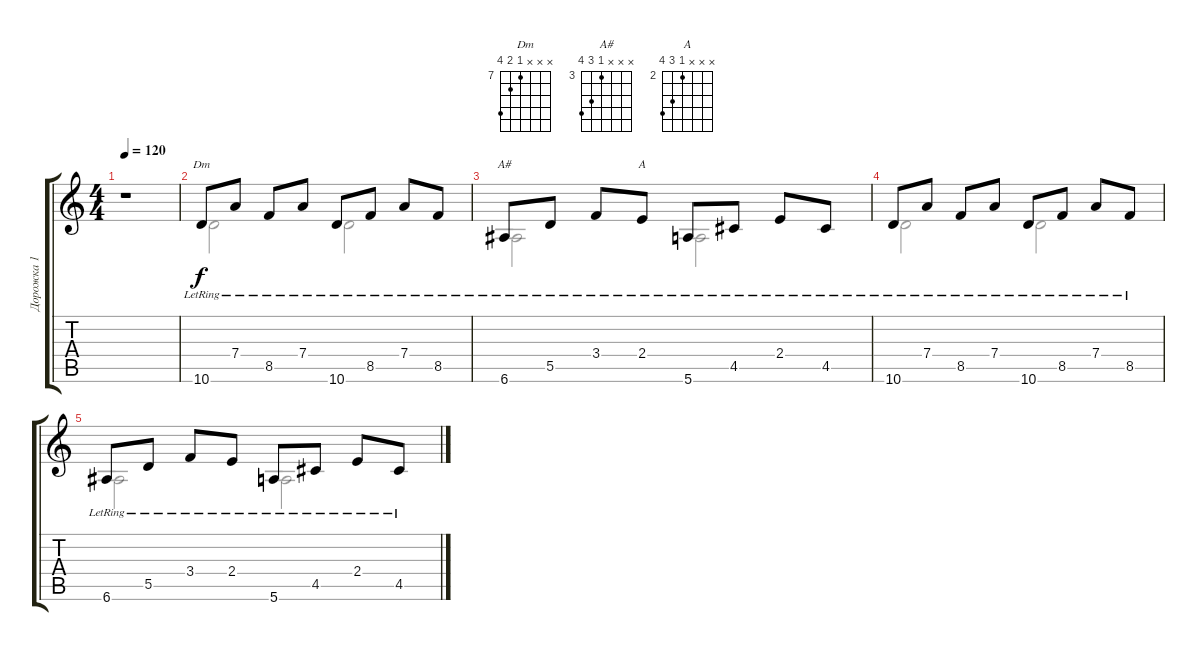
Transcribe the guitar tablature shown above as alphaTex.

\track ("Дорожка 1" "Дорожка 1") {instrument acousticguitarsteel}
\staff {score tabs}
\tuning (E4 B3 G3 D3 A2 E2) {hide}
\chord ("Dm" x x x 7 8 10) {firstfret 7}
\chord ("A#" x x x 3 5 6) {firstfret 3}
\chord ("A" x x x 2 4 5) {firstfret 2}
\voice
\ts (4 4)
\tempo 120
\clef g2
\ks c
r.1{dy f} |
10.6{lr}.8{ch "Dm"} 7.4{lr}.8 8.5{lr}.8 7.4{lr}.8 10.6{lr}.8 8.5{lr}.8 7.4{lr}.8 8.5{lr}.8 |
6.6{lr}.8{ch "A#"} 5.5{lr}.8 3.4{lr}.8 2.4{lr}.8{ch "A"} 5.6{lr}.8 4.5{lr}.8 2.4{lr}.8 4.5{lr}.8 |
10.6{lr}.8 7.4{lr}.8 8.5{lr}.8 7.4{lr}.8 10.6{lr}.8 8.5{lr}.8 7.4{lr}.8 8.5{lr}.8 |
6.6{lr}.8 5.5{lr}.8 3.4{lr}.8 2.4{lr}.8 5.6{lr}.8 4.5{lr}.8 2.4{lr}.8 4.5{lr}.8
\voice
\clef g2
\ottava regular
\simile none
\ks c
r.1{dy f} |
10.6.2 10.6.2 |
6.6.2 5.6.2 |
10.6.2 10.6.2 |
6.6.2 5.6.2
